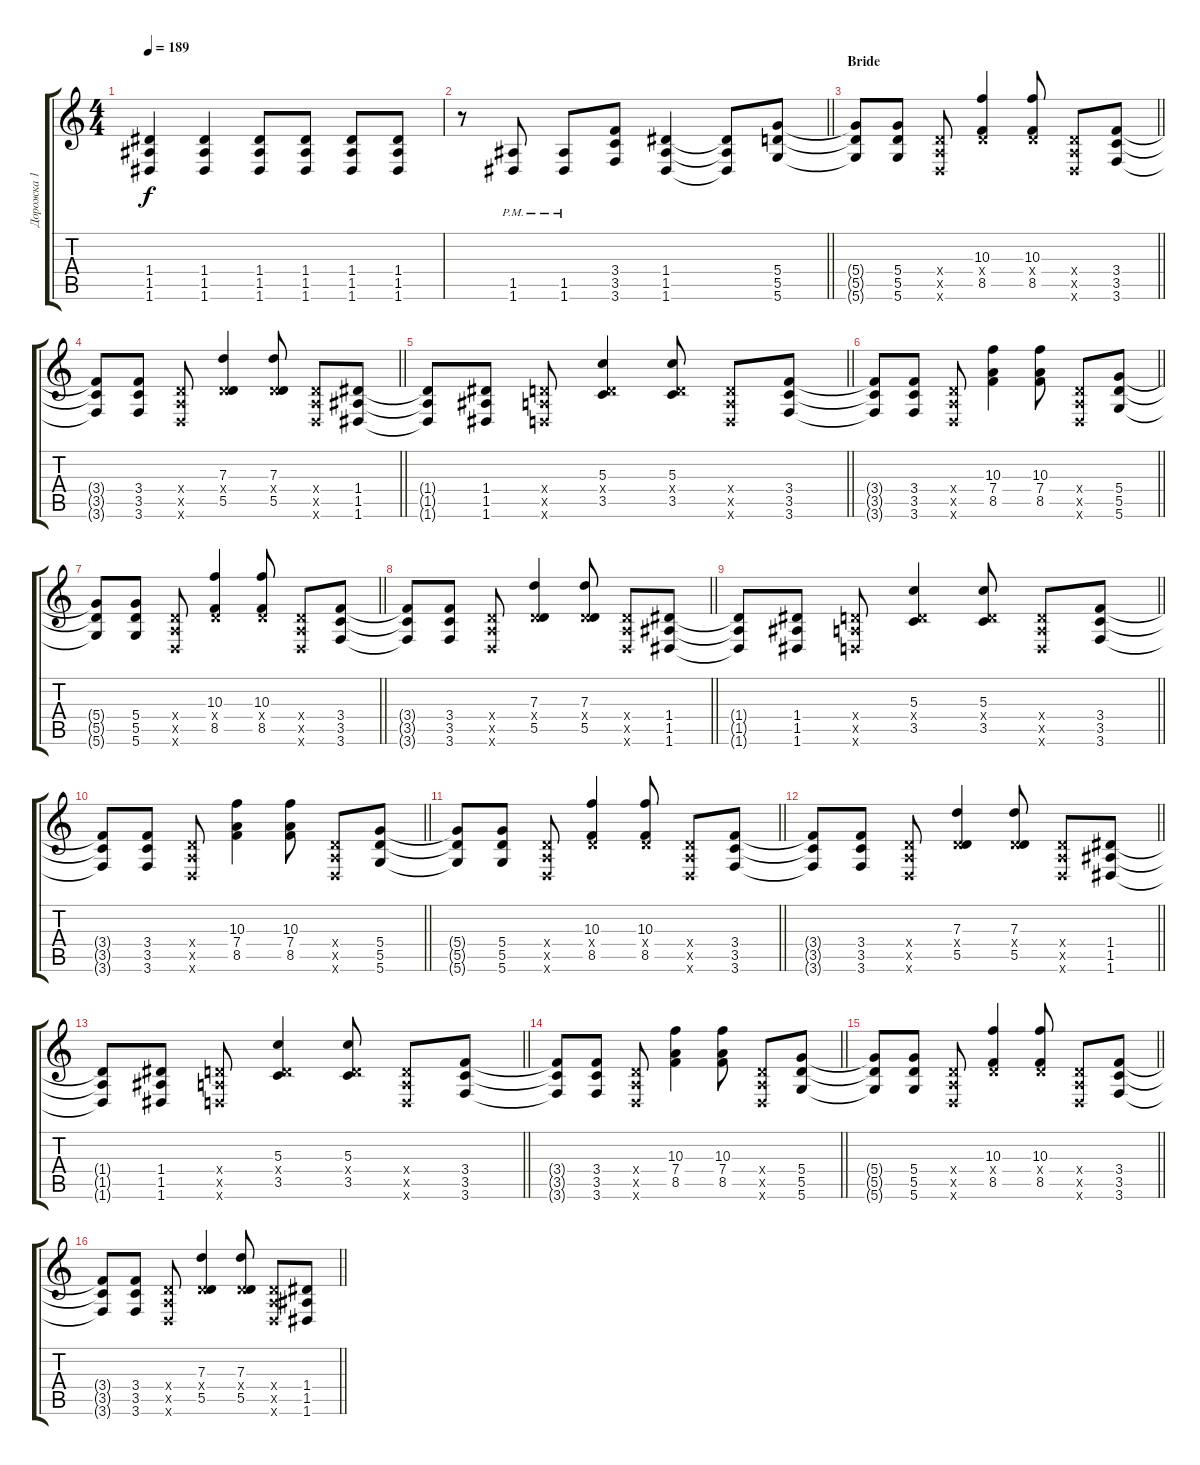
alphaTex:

\track ("Дорожка 1" "Дорожка 1") {instrument distortionguitar}
\staff {score tabs}
\tuning (E4 B3 G3 D3 A2 D2) {hide}
\ts (4 4)
\tempo 189
\clef g2
\ks c
(1.4 1.5 1.6).4{dy f} (1.4 1.5 1.6).4 (1.4 1.5 1.6).8 (1.4 1.5 1.6).8 (1.4 1.5 1.6).8 (1.4 1.5 1.6).8 |
\barLineRight lightlight
r.8 (1.5{pm} 1.6{pm}).8 (1.5{pm} 1.6{pm}).8 (3.4 3.5 3.6).8 (1.4 1.5 1.6).4 (1.4{t} 1.5{t} 1.6{t}).8 (5.4 5.5 5.6).8 |
\section ("" "Bride")
\barLineRight lightlight
(5.4{t} 5.5{t} 5.6{t}).8 (5.4 5.5 5.6).8 (0.4{x} 0.5{x} 0.6{x}).8 (10.3 0.4{x} 8.5).4 (10.3 0.4{x} 8.5).8 (0.4{x} 0.5{x} 0.6{x}).8 (3.4 3.5 3.6).8 |
\barLineRight lightlight
(3.4{t} 3.5{t} 3.6{t}).8 (3.4 3.5 3.6).8 (0.4{x} 0.5{x} 0.6{x}).8 (7.3 0.4{x} 5.5).4 (7.3 0.4{x} 5.5).8 (0.4{x} 0.5{x} 0.6{x}).8 (1.4 1.5 1.6).8 |
\barLineRight lightlight
(1.4{t} 1.5{t} 1.6{t}).8 (1.4 1.5 1.6).8 (0.4{x} 0.5{x} 0.6{x}).8 (5.3 0.4{x} 3.5).4 (5.3 0.4{x} 3.5).8 (0.4{x} 0.5{x} 0.6{x}).8 (3.4 3.5 3.6).8 |
\barLineRight lightlight
(3.4{t} 3.5{t} 3.6{t}).8 (3.4 3.5 3.6).8 (0.4{x} 0.5{x} 0.6{x}).8 (10.3 7.4 8.5).4 (10.3 7.4 8.5).8 (0.4{x} 0.5{x} 0.6{x}).8 (5.4 5.5 5.6).8 |
\barLineRight lightlight
(5.4{t} 5.5{t} 5.6{t}).8 (5.4 5.5 5.6).8 (0.4{x} 0.5{x} 0.6{x}).8 (10.3 0.4{x} 8.5).4 (10.3 0.4{x} 8.5).8 (0.4{x} 0.5{x} 0.6{x}).8 (3.4 3.5 3.6).8 |
\barLineRight lightlight
(3.4{t} 3.5{t} 3.6{t}).8 (3.4 3.5 3.6).8 (0.4{x} 0.5{x} 0.6{x}).8 (7.3 0.4{x} 5.5).4 (7.3 0.4{x} 5.5).8 (0.4{x} 0.5{x} 0.6{x}).8 (1.4 1.5 1.6).8 |
\barLineRight lightlight
(1.4{t} 1.5{t} 1.6{t}).8 (1.4 1.5 1.6).8 (0.4{x} 0.5{x} 0.6{x}).8 (5.3 0.4{x} 3.5).4 (5.3 0.4{x} 3.5).8 (0.4{x} 0.5{x} 0.6{x}).8 (3.4 3.5 3.6).8 |
\barLineRight lightlight
(3.4{t} 3.5{t} 3.6{t}).8 (3.4 3.5 3.6).8 (0.4{x} 0.5{x} 0.6{x}).8 (10.3 7.4 8.5).4 (10.3 7.4 8.5).8 (0.4{x} 0.5{x} 0.6{x}).8 (5.4 5.5 5.6).8 |
\barLineRight lightlight
(5.4{t} 5.5{t} 5.6{t}).8 (5.4 5.5 5.6).8 (0.4{x} 0.5{x} 0.6{x}).8 (10.3 0.4{x} 8.5).4 (10.3 0.4{x} 8.5).8 (0.4{x} 0.5{x} 0.6{x}).8 (3.4 3.5 3.6).8 |
\barLineRight lightlight
(3.4{t} 3.5{t} 3.6{t}).8 (3.4 3.5 3.6).8 (0.4{x} 0.5{x} 0.6{x}).8 (7.3 0.4{x} 5.5).4 (7.3 0.4{x} 5.5).8 (0.4{x} 0.5{x} 0.6{x}).8 (1.4 1.5 1.6).8 |
\barLineRight lightlight
(1.4{t} 1.5{t} 1.6{t}).8 (1.4 1.5 1.6).8 (0.4{x} 0.5{x} 0.6{x}).8 (5.3 0.4{x} 3.5).4 (5.3 0.4{x} 3.5).8 (0.4{x} 0.5{x} 0.6{x}).8 (3.4 3.5 3.6).8 |
\barLineRight lightlight
(3.4{t} 3.5{t} 3.6{t}).8 (3.4 3.5 3.6).8 (0.4{x} 0.5{x} 0.6{x}).8 (10.3 7.4 8.5).4 (10.3 7.4 8.5).8 (0.4{x} 0.5{x} 0.6{x}).8 (5.4 5.5 5.6).8 |
\barLineRight lightlight
(5.4{t} 5.5{t} 5.6{t}).8 (5.4 5.5 5.6).8 (0.4{x} 0.5{x} 0.6{x}).8 (10.3 0.4{x} 8.5).4 (10.3 0.4{x} 8.5).8 (0.4{x} 0.5{x} 0.6{x}).8 (3.4 3.5 3.6).8 |
\barLineRight lightlight
(3.4{t} 3.5{t} 3.6{t}).8 (3.4 3.5 3.6).8 (0.4{x} 0.5{x} 0.6{x}).8 (7.3 0.4{x} 5.5).4 (7.3 0.4{x} 5.5).8 (0.4{x} 0.5{x} 0.6{x}).8 (1.4 1.5 1.6).8
